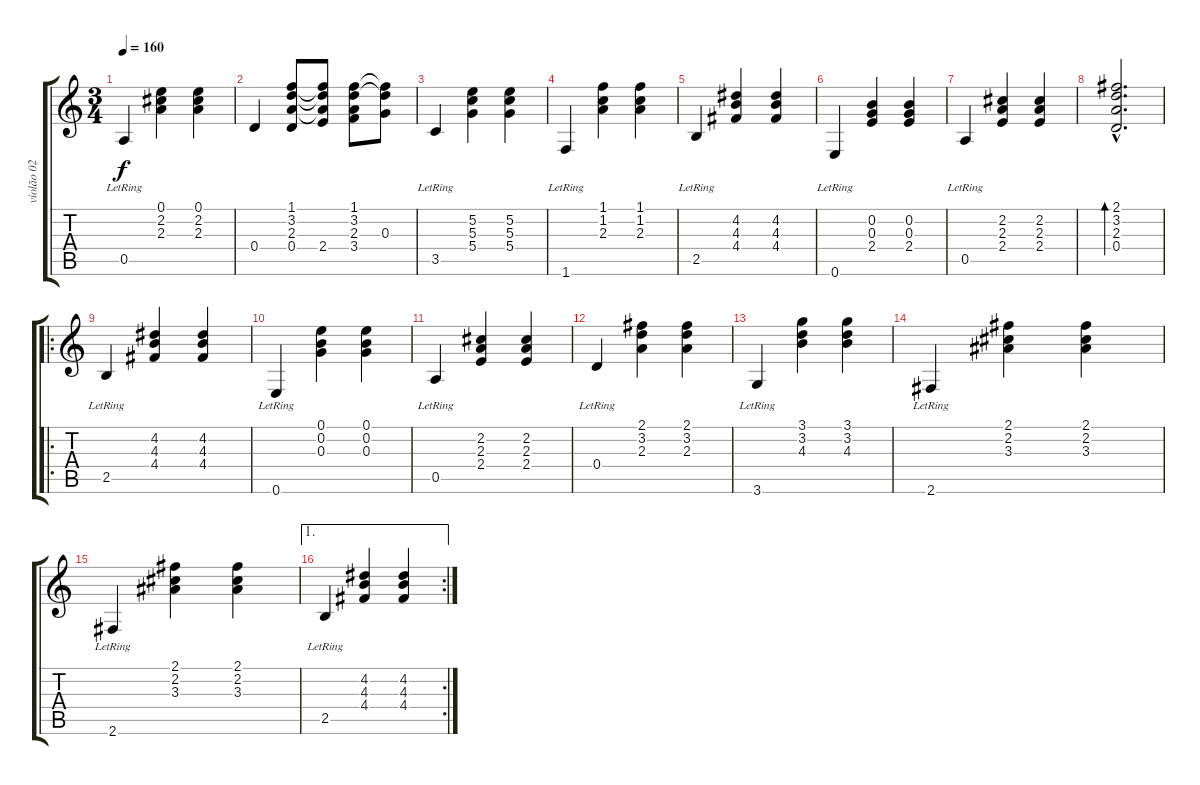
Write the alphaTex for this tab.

\track ("violão 02" "violão 02") {instrument acousticguitarnylon}
\staff {score tabs}
\tuning (E4 B3 G3 D3 A2 E2) {hide}
\ts (3 4)
\tempo 160
\clef g2
\ks c
0.5{lr}.4{dy f} (0.1 2.2 2.3).4 (0.1 2.2 2.3).4 |
0.4.4 (1.1 3.2 2.3 0.4).8 (1.1{t} 3.2{t} 2.3{t} 2.4).8 (1.1 3.2 2.3 3.4).8 (1.1{t} 3.2{t} 0.3).8 |
3.5{lr}.4 (5.2 5.3 5.4).4 (5.2 5.3 5.4).4 |
1.6{lr}.4 (1.1 1.2 2.3).4 (1.1 1.2 2.3).4 |
2.5{lr}.4 (4.2 4.3 4.4).4 (4.2 4.3 4.4).4 |
0.6{lr}.4 (0.2 0.3 2.4).4 (0.2 0.3 2.4).4 |
0.5{lr}.4 (2.2 2.3 2.4).4 (2.2 2.3 2.4).4 |
(2.1{hac} 3.2{hac} 2.3{hac} 0.4{hac}).2{d bd 60} |
\ro
2.5{lr}.4 (4.2 4.3 4.4).4 (4.2 4.3 4.4).4 |
0.6{lr}.4 (0.1 0.2 0.3).4 (0.1 0.2 0.3).4 |
0.5{lr}.4 (2.2 2.3 2.4).4 (2.2 2.3 2.4).4 |
0.4{lr}.4 (2.1 3.2 2.3).4 (2.1 3.2 2.3).4 |
3.6{lr}.4 (3.1 3.2 4.3).4 (3.1 3.2 4.3).4 |
2.6{lr}.4 (2.1 2.2 3.3).4 (2.1 2.2 3.3).4 |
2.6{lr}.4 (2.1 2.2 3.3).4 (2.1 2.2 3.3).4 |
\ae 1
\rc 2
2.5{lr}.4 (4.2 4.3 4.4).4 (4.2 4.3 4.4).4
